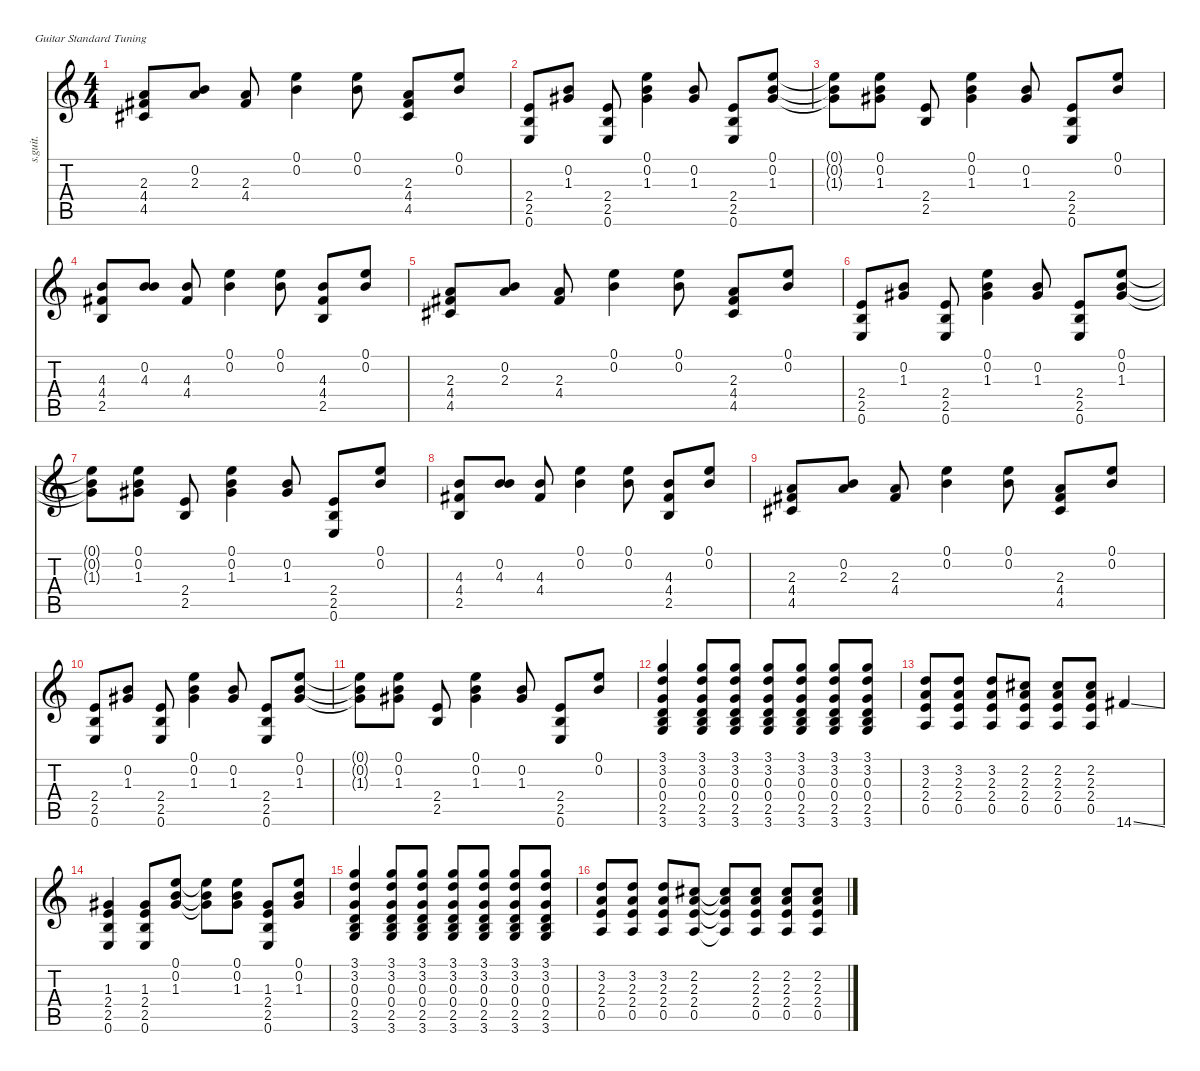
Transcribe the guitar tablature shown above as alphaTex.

\defaultSystemsLayout 4
\hideDynamics
\bracketExtendMode nobrackets
\track ("Dave Grohl - Rhythm 1" "s.guit.") {instrument distortionguitar}
\staff {score tabs}
\tuning (E4 B3 G3 D3 A2 E2)
\ts (4 4)
\tempo (136 hide)
\clef g2
\ks c
(2.3 4.4{acc #} 4.5{acc #}).8{dy f} (0.2 2.3).8 (2.3 4.4{acc #}).8 (0.1 0.2).4 (0.1 0.2).8 (2.3 4.4{acc #} 4.5{acc #}).8 (0.1 0.2).8 |
(2.4 2.5 0.6).8 (0.2 1.3{acc #}).8 (2.4 2.5 0.6).8 (0.1 0.2 1.3{acc #}).4 (0.2 1.3{acc #}).8 (2.4 2.5 0.6).8 (0.1 0.2 1.3{acc #}).8 |
(0.1{t} 0.2{t} 1.3{t acc #}).8 (0.1 0.2 1.3{acc #}).8 (2.4 2.5).8 (0.1 0.2 1.3{acc #}).4 (0.2 1.3{acc #}).8 (2.4 2.5 0.6).8 (0.1 0.2).8 |
(4.3 4.4{acc #} 2.5).8 (0.2 4.3).8 (4.3 4.4{acc #}).8 (0.1 0.2).4 (0.1 0.2).8 (4.3 4.4{acc #} 2.5).8 (0.1 0.2).8 |
(2.3 4.4{acc #} 4.5{acc #}).8 (0.2 2.3).8 (2.3 4.4{acc #}).8 (0.1 0.2).4 (0.1 0.2).8 (2.3 4.4{acc #} 4.5{acc #}).8 (0.1 0.2).8 |
(2.4 2.5 0.6).8 (0.2 1.3{acc #}).8 (2.4 2.5 0.6).8 (0.1 0.2 1.3{acc #}).4 (0.2 1.3{acc #}).8 (2.4 2.5 0.6).8 (0.1 0.2 1.3{acc #}).8 |
(0.1{t} 0.2{t} 1.3{t acc #}).8 (0.1 0.2 1.3{acc #}).8 (2.4 2.5).8 (0.1 0.2 1.3{acc #}).4 (0.2 1.3{acc #}).8 (2.4 2.5 0.6).8 (0.1 0.2).8 |
(4.3 4.4{acc #} 2.5).8 (0.2 4.3).8 (4.3 4.4{acc #}).8 (0.1 0.2).4 (0.1 0.2).8 (4.3 4.4{acc #} 2.5).8 (0.1 0.2).8 |
(2.3 4.4{acc #} 4.5{acc #}).8 (0.2 2.3).8 (2.3 4.4{acc #}).8 (0.1 0.2).4 (0.1 0.2).8 (2.3 4.4{acc #} 4.5{acc #}).8 (0.1 0.2).8 |
(2.4 2.5 0.6).8 (0.2 1.3{acc #}).8 (2.4 2.5 0.6).8 (0.1 0.2 1.3{acc #}).4 (0.2 1.3{acc #}).8 (2.4 2.5 0.6).8 (0.1 0.2 1.3{acc #}).8 |
(0.1{t} 0.2{t} 1.3{t acc #}).8 (0.1 0.2 1.3{acc #}).8 (2.4 2.5).8 (0.1 0.2 1.3{acc #}).4 (0.2 1.3{acc #}).8 (2.4 2.5 0.6).8 (0.1 0.2).8 |
(3.1 3.2 0.3 0.4 2.5 3.6).4 (3.1 3.2 0.3 0.4 2.5 3.6).8 (3.1 3.2 0.3 0.4 2.5 3.6).8 (3.1 3.2 0.3 0.4 2.5 3.6).8 (3.1 3.2 0.3 0.4 2.5 3.6).8 (3.1 3.2 0.3 0.4 2.5 3.6).8 (3.1 3.2 0.3 0.4 2.5 3.6).8 |
(3.2 2.3 2.4 0.5).8 (3.2 2.3 2.4 0.5).8 (3.2 2.3 2.4 0.5).8 (2.2{acc #} 2.3 2.4 0.5).8 (2.2{acc #} 2.3 2.4 0.5).8 (2.2{acc #} 2.3 2.4 0.5).8 14.6{ss acc #}.4 |
(1.3{acc #} 2.4 2.5 0.6).4 (1.3{acc #} 2.4 2.5 0.6).8 (0.1 0.2 1.3{acc #}).8 (0.1{t} 0.2{t} 1.3{t acc #}).8 (0.1 0.2 1.3{acc #}).8 (1.3{acc #} 2.4 2.5 0.6).8 (0.1 0.2 1.3{acc #}).8 |
(3.1 3.2 0.3 0.4 2.5 3.6).4 (3.1 3.2 0.3 0.4 2.5 3.6).8 (3.1 3.2 0.3 0.4 2.5 3.6).8 (3.1 3.2 0.3 0.4 2.5 3.6).8 (3.1 3.2 0.3 0.4 2.5 3.6).8 (3.1 3.2 0.3 0.4 2.5 3.6).8 (3.1 3.2 0.3 0.4 2.5 3.6).8 |
(3.2 2.3 2.4 0.5).8 (3.2 2.3 2.4 0.5).8 (3.2 2.3 2.4 0.5).8 (2.2{acc #} 2.3 2.4 0.5).8 (2.2{t acc #} 2.3{t} 2.4{t} 0.5{t}).8 (2.2{acc #} 2.3 2.4 0.5).8 (2.2{acc #} 2.3 2.4 0.5).8 (2.2{acc #} 2.3 2.4 0.5).8
